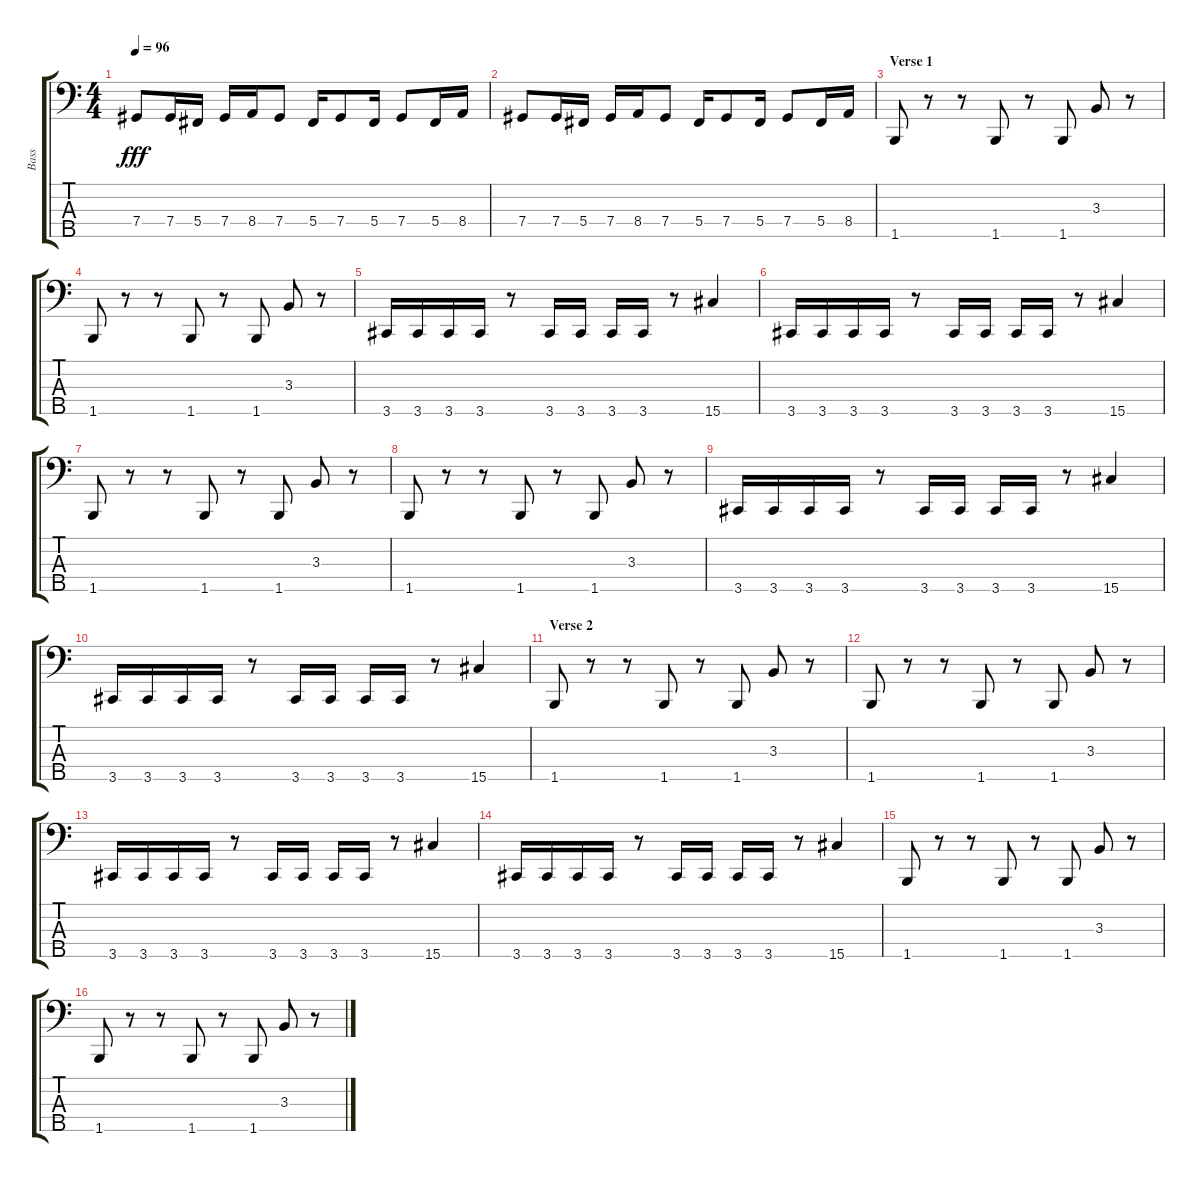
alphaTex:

\track ("Bass" "Bass") {instrument electricbassfinger}
\staff {score tabs}
\tuning (Gb2 Db2 Ab1 Db1 Bb0) {hide}
\ts (4 4)
\tempo 96
\clef f4
\ks c
7.4.8{dy fff} 7.4.16 5.4.16 7.4.16 8.4.16 7.4.8 5.4.16 7.4.8 5.4.16 7.4.8 5.4.16 8.4.16 |
7.4.8 7.4.16 5.4.16 7.4.16 8.4.16 7.4.8 5.4.16 7.4.8 5.4.16 7.4.8 5.4.16 8.4.16 |
\section ("" "Verse 1")
1.5.8 r.8 r.8 1.5.8 r.8 1.5.8 3.3.8 r.8 |
1.5.8 r.8 r.8 1.5.8 r.8 1.5.8 3.3.8 r.8 |
3.5.16 3.5.16 3.5.16 3.5.16 r.8 3.5.16 3.5.16 3.5.16 3.5.16 r.8 15.5.4 |
3.5.16 3.5.16 3.5.16 3.5.16 r.8 3.5.16 3.5.16 3.5.16 3.5.16 r.8 15.5.4 |
1.5.8 r.8 r.8 1.5.8 r.8 1.5.8 3.3.8 r.8 |
1.5.8 r.8 r.8 1.5.8 r.8 1.5.8 3.3.8 r.8 |
3.5.16 3.5.16 3.5.16 3.5.16 r.8 3.5.16 3.5.16 3.5.16 3.5.16 r.8 15.5.4 |
3.5.16 3.5.16 3.5.16 3.5.16 r.8 3.5.16 3.5.16 3.5.16 3.5.16 r.8 15.5.4 |
\section ("" "Verse 2")
1.5.8 r.8 r.8 1.5.8 r.8 1.5.8 3.3.8 r.8 |
1.5.8 r.8 r.8 1.5.8 r.8 1.5.8 3.3.8 r.8 |
3.5.16 3.5.16 3.5.16 3.5.16 r.8 3.5.16 3.5.16 3.5.16 3.5.16 r.8 15.5.4 |
3.5.16 3.5.16 3.5.16 3.5.16 r.8 3.5.16 3.5.16 3.5.16 3.5.16 r.8 15.5.4 |
1.5.8 r.8 r.8 1.5.8 r.8 1.5.8 3.3.8 r.8 |
1.5.8 r.8 r.8 1.5.8 r.8 1.5.8 3.3.8 r.8
